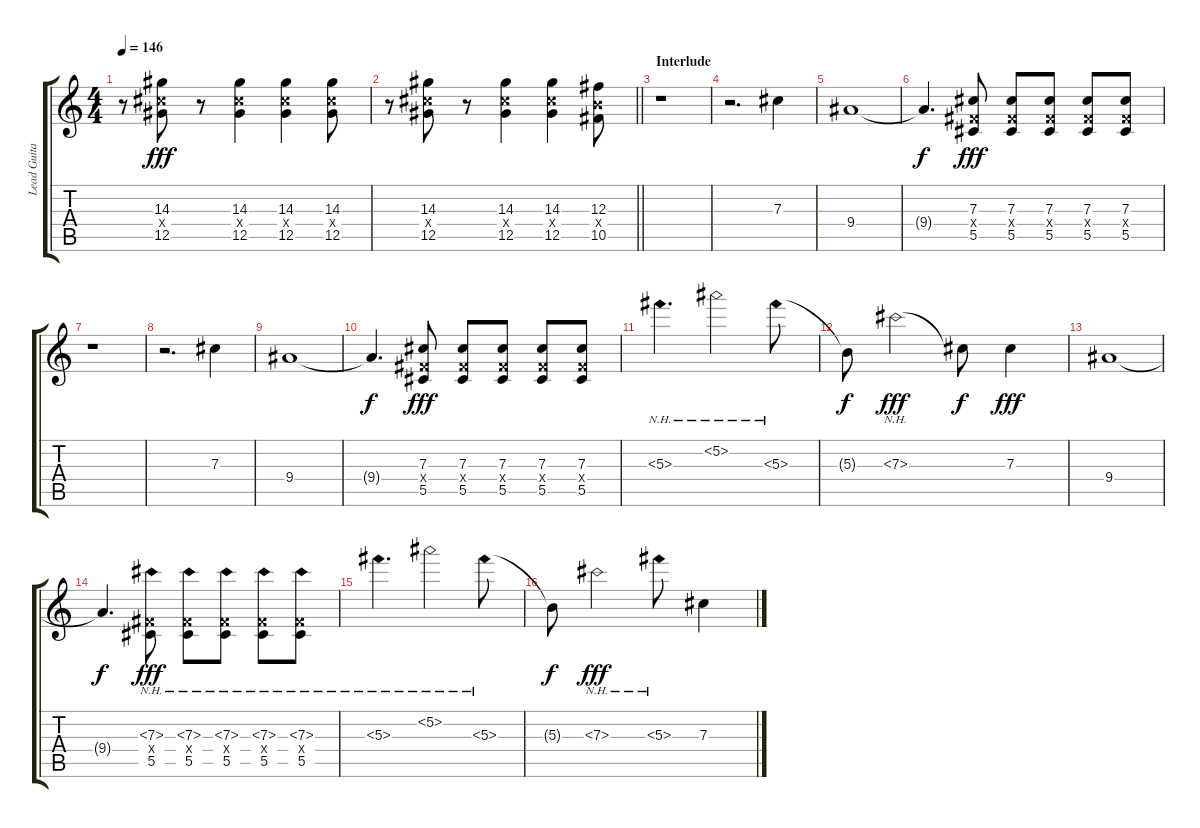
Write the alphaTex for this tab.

\track ("Lead Guitar" "Lead Guita") {instrument electricguitarclean}
\staff {score tabs}
\tuning (Eb4 Bb3 Gb3 Db3 Ab2 Db2) {hide}
\ts (4 4)
\tempo 146
\clef g2
\ks c
r.8{dy fff} (14.3 12.4{x} 12.5).8 r.8 (14.3 12.4{x} 12.5).4 (14.3 12.4{x} 12.5).4 (14.3 12.4{x} 12.5).8 |
\barLineRight lightlight
r.8 (14.3 12.4{x} 12.5).8 r.8 (14.3 12.4{x} 12.5).4 (14.3 12.4{x} 12.5).4 (12.3 10.4{x} 10.5).8 |
\section ("" "Interlude")
r.1 |
r.2{d} 7.3.4{volume 16} |
9.4.1 |
9.4{t}.4{d dy f} (7.3 5.4{x} 5.5).8{dy fff volume 10} (7.3 5.4{x} 5.5).8 (7.3 5.4{x} 5.5).8 (7.3 5.4{x} 5.5).8 (7.3 5.4{x} 5.5).8 |
r.1 |
r.2{d} 7.3.4{volume 16} |
9.4.1 |
9.4{t}.4{d dy f} (7.3 5.4{x} 5.5).8{dy fff volume 10} (7.3 5.4{x} 5.5).8 (7.3 5.4{x} 5.5).8 (7.3 5.4{x} 5.5).8 (7.3 5.4{x} 5.5).8 |
5.3{nh}.4{d} 5.2{nh}.2 5.3{nh}.8 |
5.3{t}.8{dy f} 7.3{nh}.2{dy fff} 7.3{t}.8{dy f} 7.3.4{dy fff volume 16} |
9.4.1 |
9.4{t}.4{d dy f} (7.3{nh} 5.4{x} 5.5).8{dy fff volume 10} (7.3{nh} 5.4{x} 5.5).8 (7.3{nh} 5.4{x} 5.5).8 (7.3{nh} 5.4{x} 5.5).8 (7.3{nh} 5.4{x} 5.5).8 |
5.3{nh}.4{d} 5.2{nh}.2 5.3{nh}.8 |
5.3{t}.8{dy f} 7.3{nh}.2{dy fff} 5.3{nh}.8 7.3.4{volume 16}
